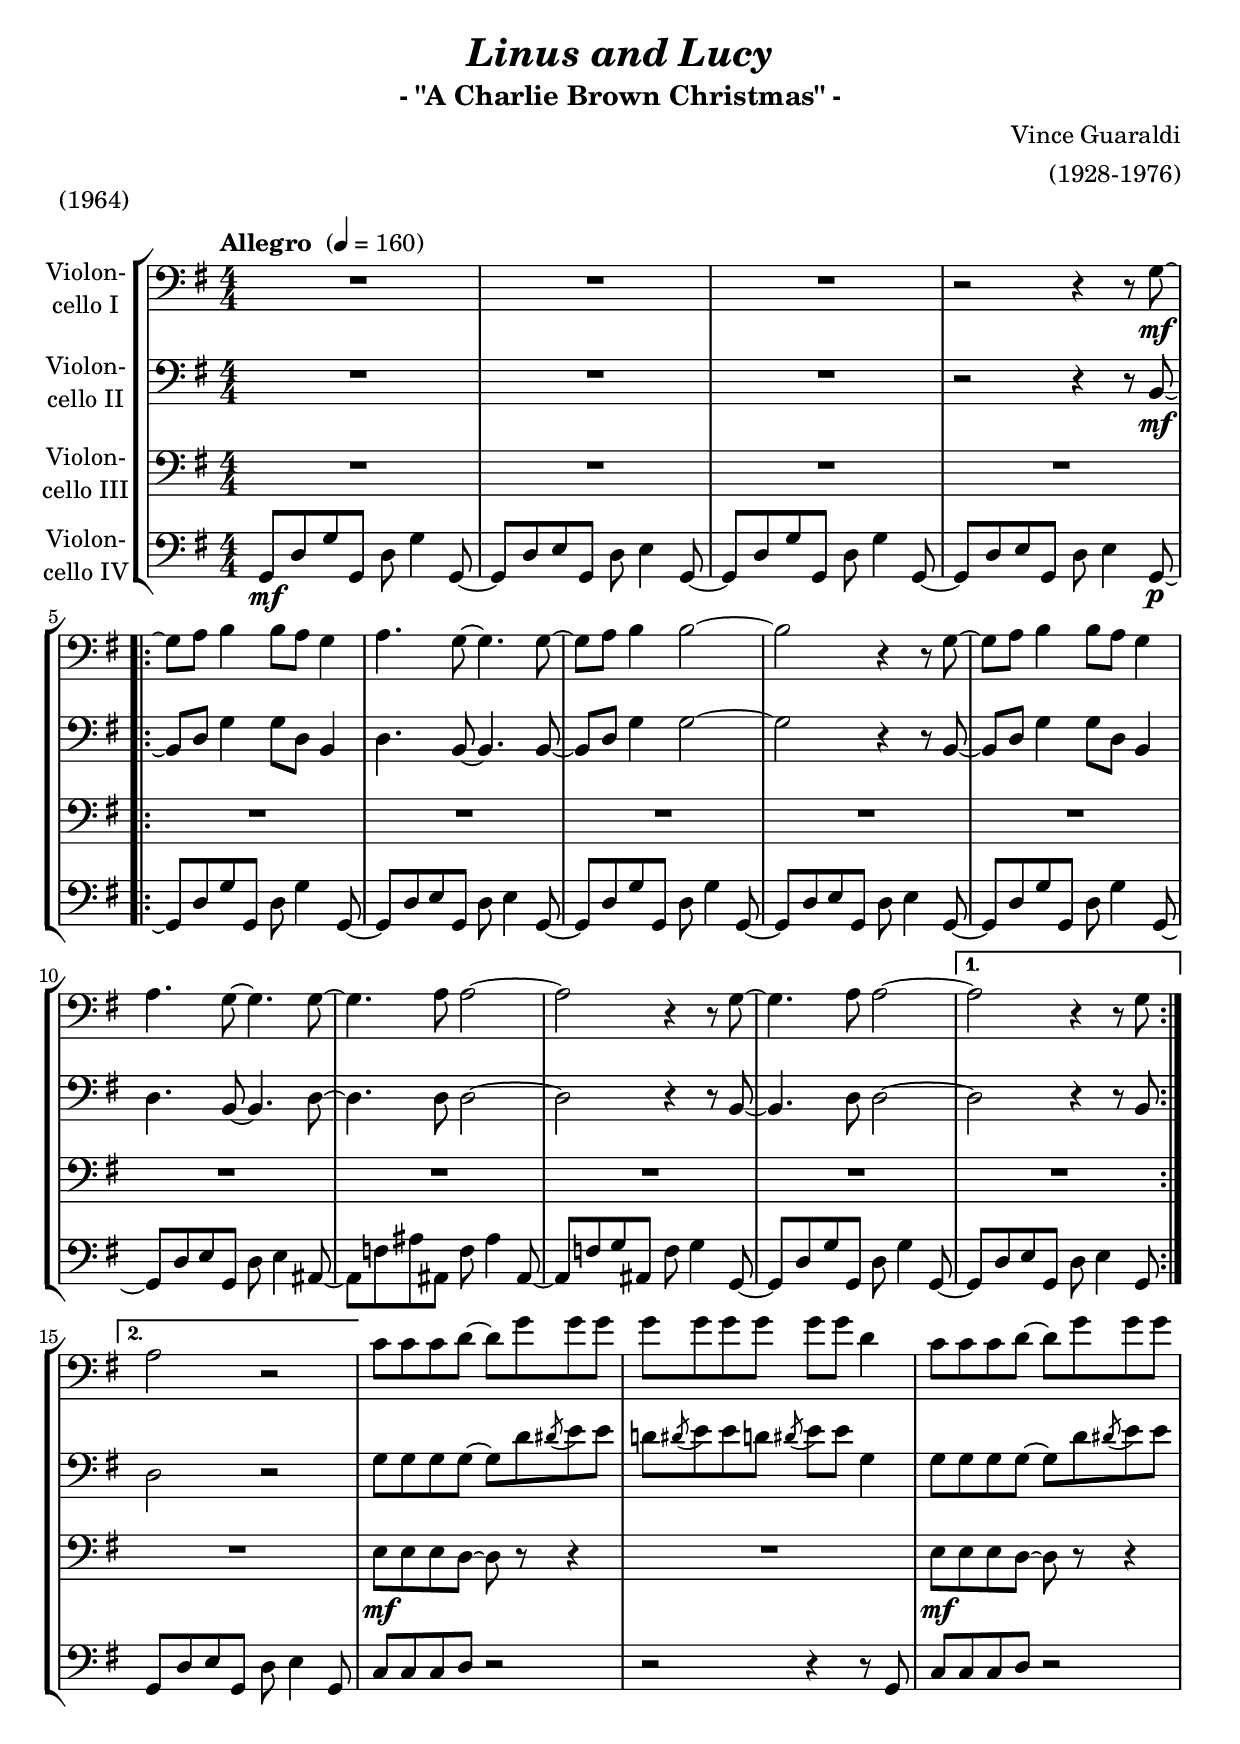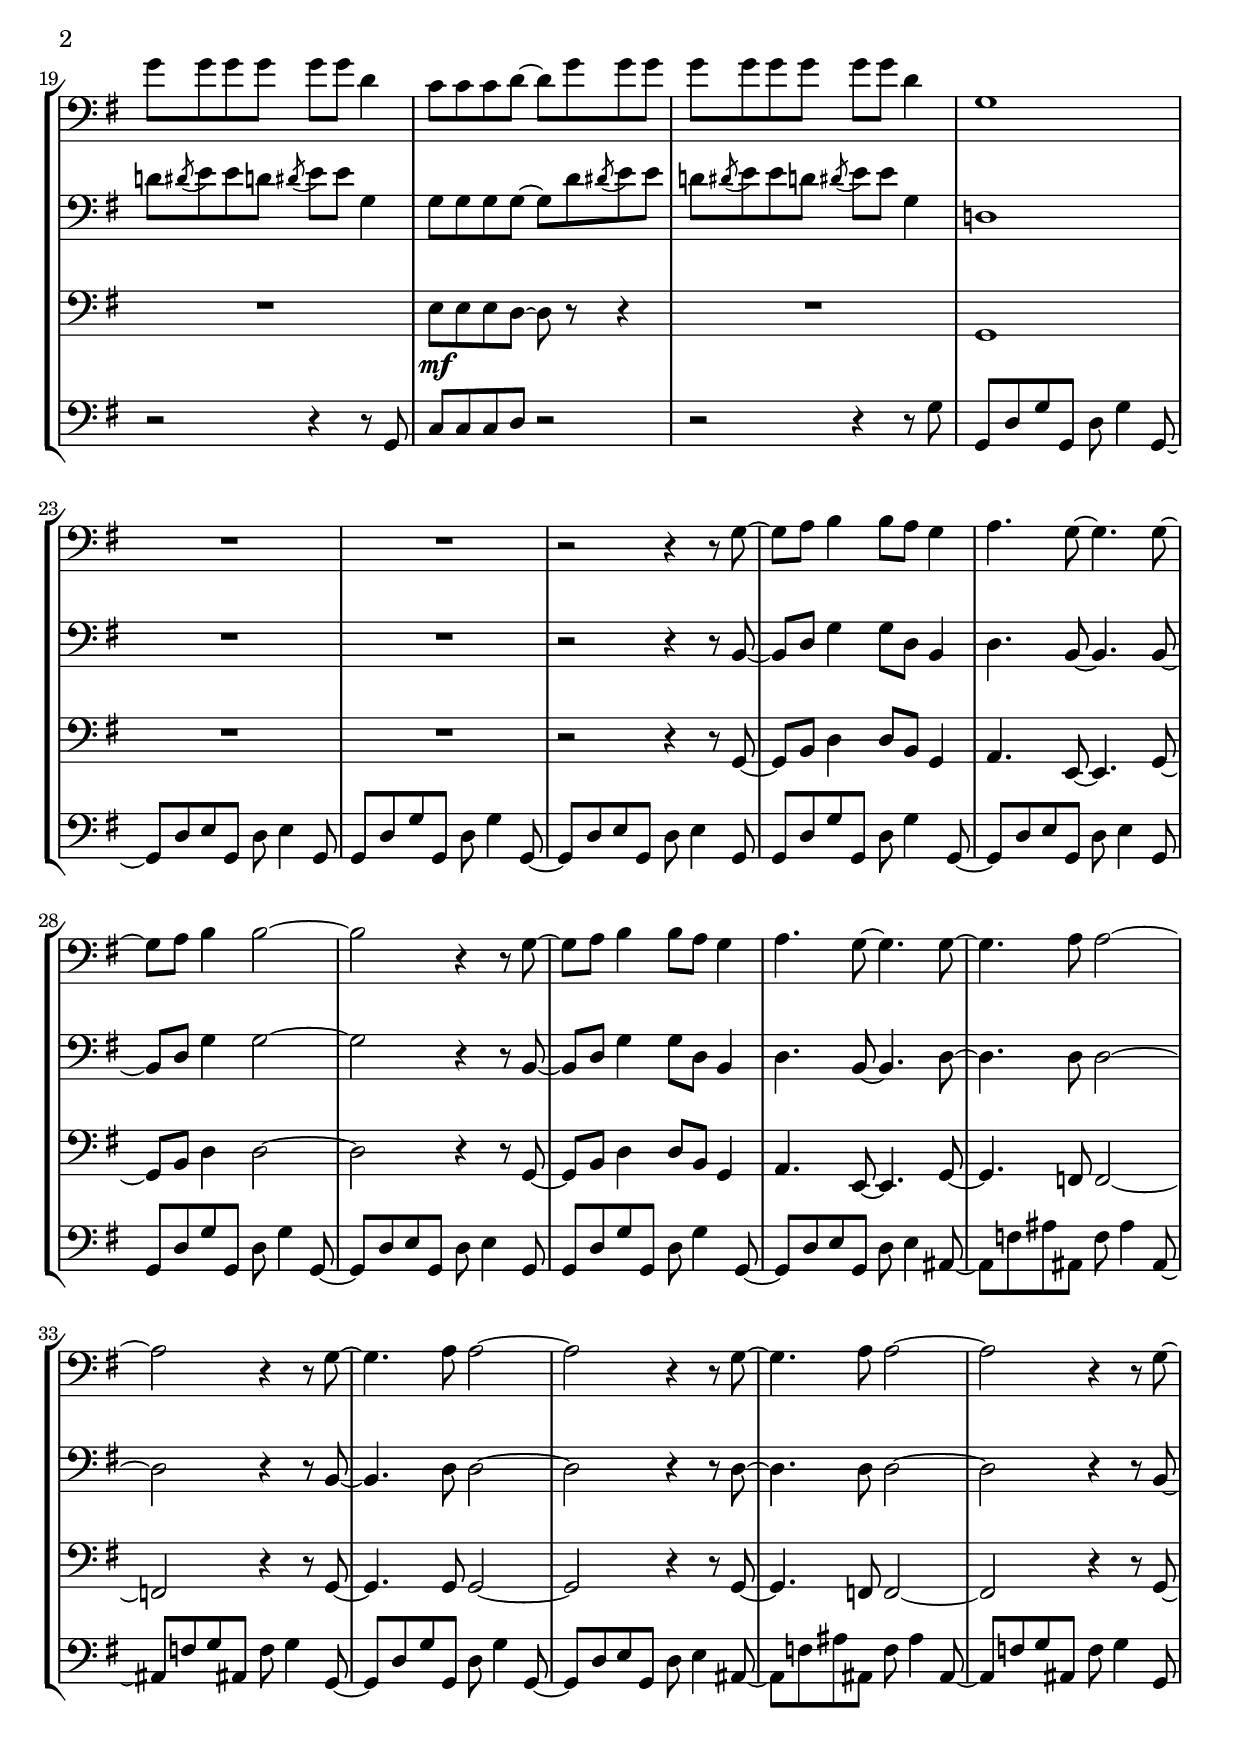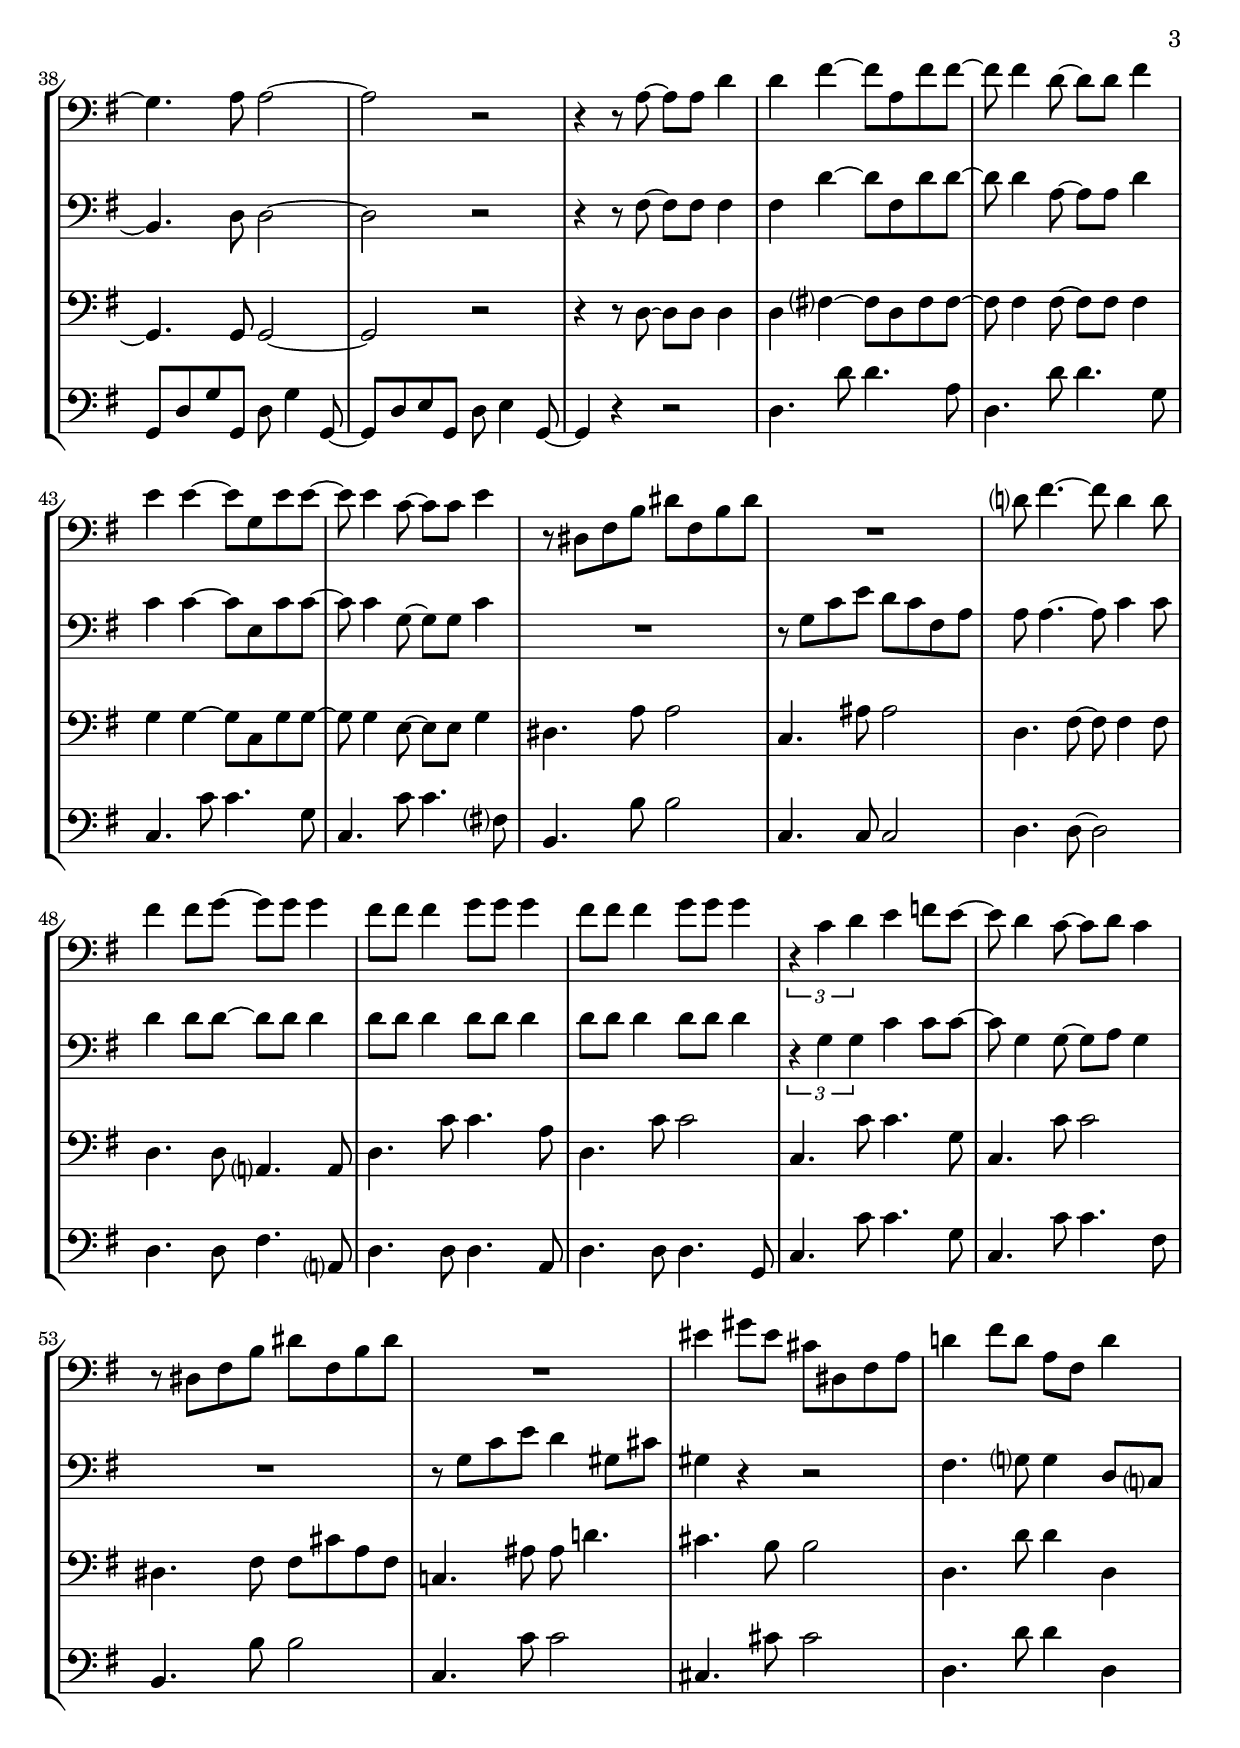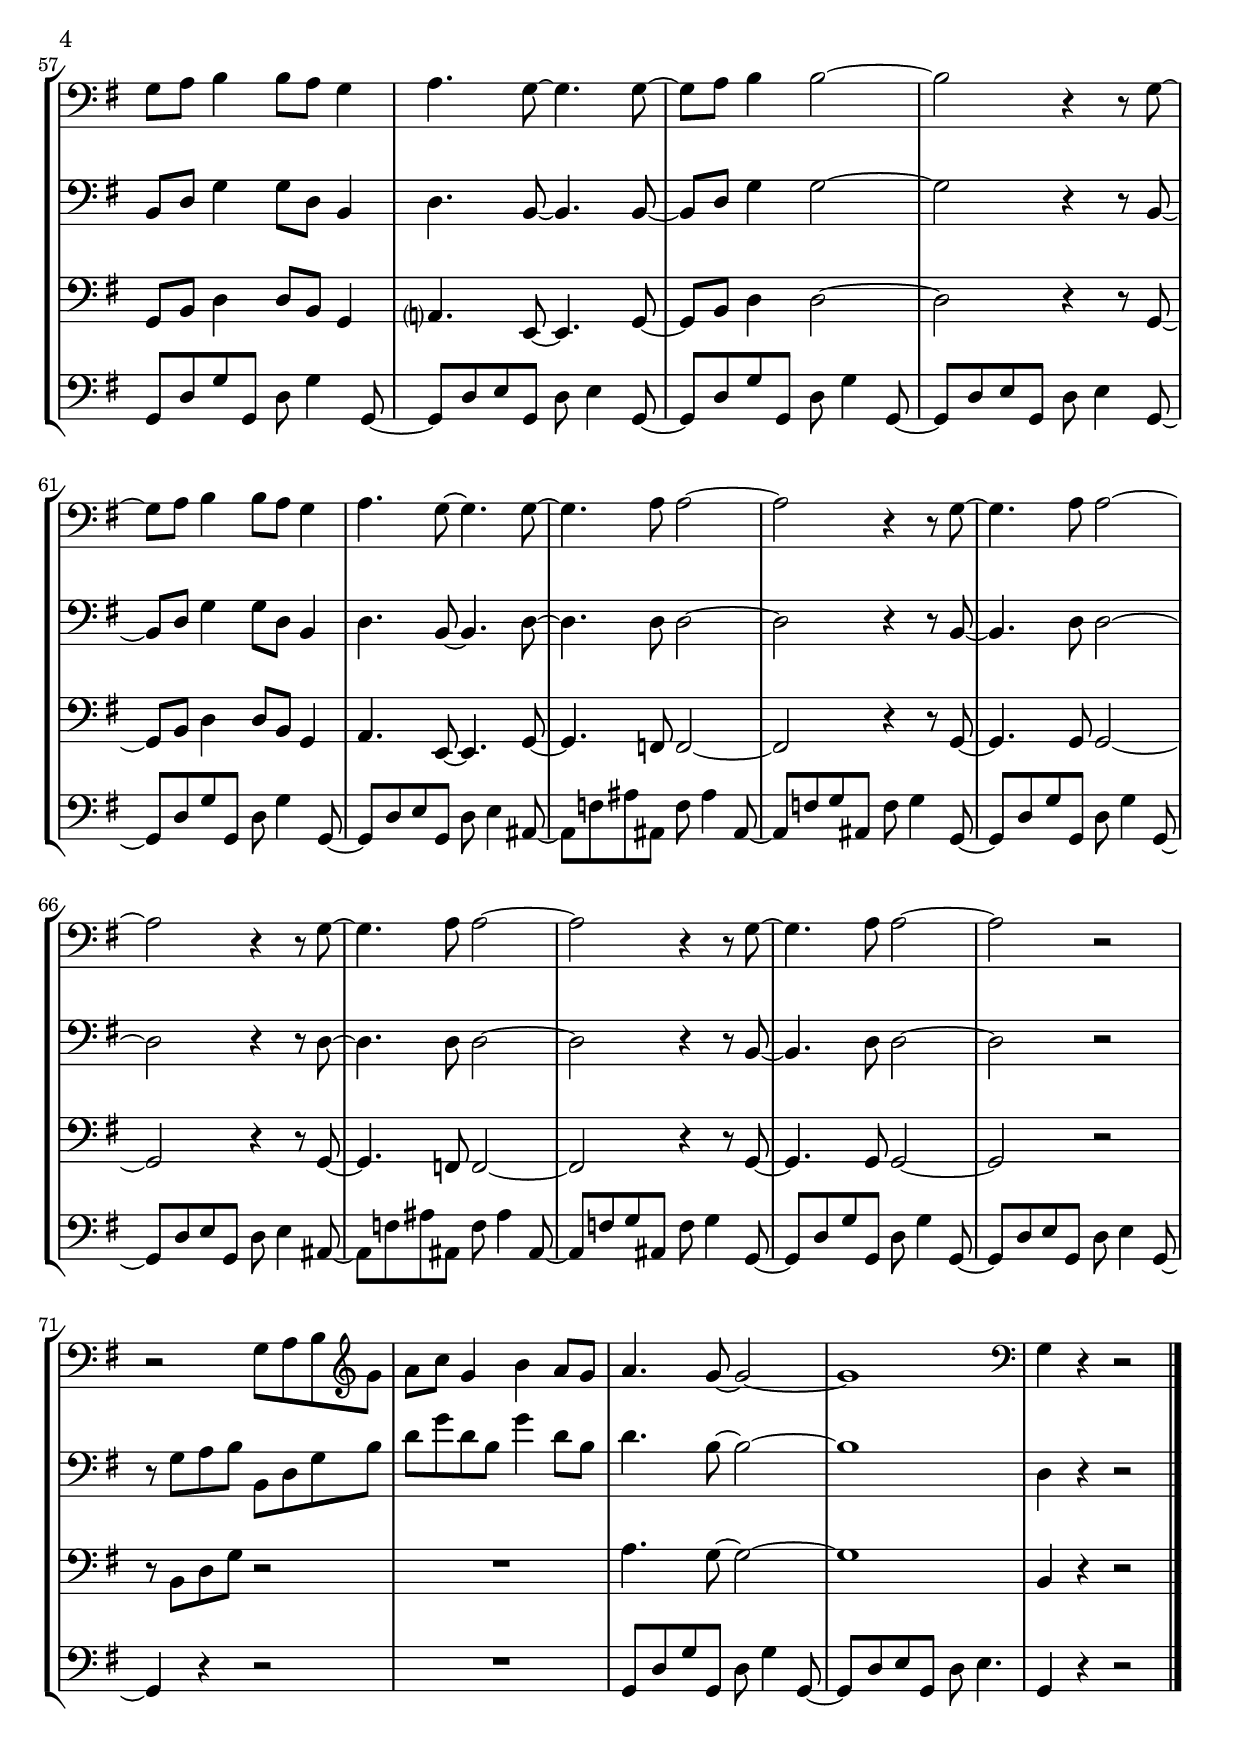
\version "2.18.2"
\include "deutsch.ly"
  
#(set-global-staff-size 21.25)

\header {
  title     = \markup \bold \italic "Linus and Lucy"
  subtitle  = "- \"A Charlie Brown Christmas\" -"
  composer  = "Vince Guaraldi"
  arranger  = "(1928-1976)"
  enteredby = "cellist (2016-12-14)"
  piece     = "(1964)"
}

voiceconsts = {
  \key f \major
  \time 4/4
  \clef "bass"
  \numericTimeSignature
  \compressFullBarRests
  % Set default beaming for all staves
%  \set Timing.beamExceptions = #'()
%  \set Timing.baseMoment     = #(ly:make-moment 1 4)
%  \set Timing.beatStructure  = #'(1 1 1)
  \tempo "Allegro " 4=160
}

% mifl = "flute"
mifl = "trombone"
% mist = "string ensemble 1"
mist = "bassoon"
%miba = "electric bass (finger)"
miba = "electric bass (pick)"
%miba = "harpsichord"
milo = "drawbar organ"

va = \relative c {
  \voiceconsts

  R1*3
  r2 r4 r8 f~\mf
  \repeat volta 2 {
    f g a4 a8 g f4
    g4. f8~ f4. f8~
    f g a4 a2~
    a r4 r8 f~
    f g a4 a8 g f4
    g4. f8~ f4. f8~

    f4. g8 g2~
    g r4 r8 f~
    f4. g8 g2~
  }
  \alternative {
    { g r4 r8 f }
    { g2 r }
  }
  
  \repeat unfold 3 {
    b8 b b c~ c f f f
    f f f f f f c4
  }
  f,1

  R1*2
  r2 r4 r8 f~
  f g a4 a8 g f4
  g4. f8~ f4. f8~
  f g a4 a2~
  a r4 r8 f~
  f g a4 a8 g f4
  g4. f8~ f4. f8~

  \repeat unfold 3 {
    f4. g8 g2~
    g r4 r8 f~
  }
    f4. g8 g2~
  g r
  r4 r8 g~ g g c4

  c e~ e8 g, e' e~
  e e4 c8~ c c e4
  d d~ d8 f, d' d~
  d d4 b8~ b b d4
  r8 cis, e a cis e, a cis
  R1

  c?8 e4.~ e8 c4 c8
  e4 e8 f~ f f f4
  e8 e e4 f8 f f4
  e8 e e4 f8 f f4
  \times 2/3 { r b, c } d es8 d~

  d c4 b8~ b c b4
  r8 cis, e a cis e, a cis
  R1
  dis4 fis8 dis h cis, e g
  c!4 e8 c g e c'4
  f,8 g a4 a8 g f4

  g4. f8~ f4. f8~
  f g a4 a2~
  a r4 r8 f~
  f g a4 a8 g f4
  g4. f8~ f4. f8~
  f4. g8 g2~
  g r4 r8 f~
  f4. g8 g2~

  g r4 r8 f~
  f4. g8 g2~
  g r4 r8 f~
  f4. g8 g2~
  g r
  r f8 g a \clef "treble" f'
  g b f4 a g8 f
  g4. f8~ f2~
  f1 \clef "bass"
  f,4 r r2 \bar "|."
}

vb = \relative c {
  \voiceconsts

  R1*3
  r2 r4 r8 a~\mf
  \repeat volta 2 {
    a c f4 f8 c a4
    c4. a8~ a4. a8~
    a c f4 f2~
    f r4 r8 a,~
    a c f4 f8 c a4

    c4. a8~ a4. c8~
    c4. c8 c2~
    c r4 r8 a~
    a4. c8 c2~
  }
  \alternative {
    { c r4 r8 a }
    { c2 r }
  }

  \repeat unfold 3 {
    f8 f f f~ f c' \acciaccatura cis d d
    c! \acciaccatura cis d d c \acciaccatura cis d d f,4
  }
  c!1
  R1*2
  r2 r4 r8 a~
  a c f4 f8 c a4

  c4. a8~ a4. a8~
  a c f4 f2~
  f r4 r8 a,~
  a c f4 f8 c a4
  c4. a8~ a4. c8~
  c4. c8 c2~
  c r4 r8 a~

  a4. c8 c2~
  c r4 r8 c~
  c4. c8 c2~
  c r4 r8 a~
  a4. c8 c2~
  c r
  r4 r8 e~ e e e4
  e c'~ c8 e, c' c~

  c c4 g8~ g g c4
  b b~ b8 d, b' b~
  b b4 f8~ f f8 b4
  R1
  r8 f b d c b e, g
  g g4.~ g8 b4 b8
  c4 c8 c~ c c c4
  c8 c c4 c8 c c4
  c8 c c4 c8 c c4
  \times 2/3 { r4 f, f } b b8 b~
  b f4 f8~ f g f4
  R1

  r8 f b d c4 fis,8 h
  fis4 r r2
  e4. f?8 f4 c8 b?
  a c f4 f8 c a4
  c4. a8~ a4. a8~
  a c f4 f2~
  f r4 r8 a,~

  a c f4 f8 c a4
  c4. a8~ a4. c8~
  c4. c8 c2~
  c r4 r8 a~
  a4. c8 c2~
  c r4 r8 c~
  c4. c8 c2~
  c r4 r8 a~

  a4. c8 c2~
  c r
  r8 f g a a, c f a
  c f c a f'4 c8 a
  c4. a8~ a2~
  a1
  c,4 r r2 \bar "|."
}

vc = \relative c {
  \voiceconsts

  R1*4
  \repeat volta 2 {
    R1*9
  }
  \alternative {
    { R1 }
    { R1 }
  }

  \repeat unfold 3 {
    d8\mf d d c~ c r r4
    R1
  }
  
  f,1
  R1*2
  r2 r4 r8 f~
  f a c4 c8 a f4
  g4. d8~ d4. f8~
  f a c4 c2~
  c r4 r8 f,~
  f a c4 c8 a f4

  g4. d8~ d4. f8~
  f4. es8 es2~
  es r4 r8 f~
  f4. f8 f2~
  f r4 r8 f~
  f4. es8 es2~
  es r4 r8 f~
  f4. f8 f2~

  f r
  r4 r8 c'~ c c c4
  c e?~ e8 c e e~
  e e4 e8~ e e e4
  f f~ f8 b, f' f~
  f f4 d8~ d d f4
  cis4. g'8 g2

  b,4. gis'8 gis2
  c,4. e8~ e e4 e8
  c4. c8 g?4. g8
  c4. b'8 b4. g8
  c,4. b'8 b2
  b,4. b'8 b4. f8
  b,4. b'8 b2

  cis,4. e8 e h' g e
  b!4. gis'8 gis c!4.
  h4. a8 a2
  c,4. c'8 c4 c,
  f,8 a c4 c8 a f4
  g?4. d8~ d4. f8~
  f a c4 c2~

  c r4 r8 f,~
  f a c4 c8 a f4
  g4. d8~ d4. f8~
  f4. es8 es2~
  es r4 r8 f~
  f4. f8 f2~
  f r4 r8 f~

  f4. es8 es2~
  es r4 r8 f~
  f4. f8 f2~
  f r
  r8 a c f r2
  R1
  g4. f8~ f2~
  f1
  a,4 r r2 \bar "|."
}

vd = \relative c, {
  \voiceconsts

  f8\mf c' f f, c' f4 f,8~
  f c' d f, c' d4 f,8~
  f c' f f, c' f4 f,8~
  f c' d f, c' d4 f,8~\p
  
  \repeat volta 2 {
    \repeat unfold 2 {
      f c' f f, c' f4 f,8~
      f c' d f, c' d4 f,8~
    }
  
    f c' f f, c' f4 f,8~
    f c' d f, c' d4 gis,8~
    
    gis es' gis gis, es' gis4 gis,8~
    gis es' f gis, es' f4 f,8~
    f c' f f, c' f4 f,8~
  }
  \alternative {
    { f c' d f, c' d4 f,8 }
    { f c' d f, c' d4 f,8 }
  }
  b b b c r2
  \repeat unfold 2 {
    r2 r4 r8 f,
    b b b c r2
  }
  r r4 r8 f
  f, c' f f, c' f4 f,8~
  
  \repeat unfold 4 {  
    f c' d f, c' d4 f,8
    f c' f f, c' f4 f,8~
  }
  f c' d f, c' d4 gis,8~

  gis es' gis gis, es' gis4 gis,8~
  gis es' f gis, es' f4 f,8~
  f c' f f, c' f4 f,8~
  f c' d f, c' d4 gis,8~

  gis es' gis gis, es' gis4 gis,8~
  gis es' f gis, es' f4 f,8
  f c' f f, c' f4 f,8~
  f c' d f, c' d4 f,8~
  f4 r r2

  c'4. c'8 c4. g8
  c,4. c'8 c4. f,8
  b,4. b'8 b4. f8
  b,4. b'8 b4. e,?8
  a,4. a'8 a2
  b,4. b8 b2
  c4. c8~ c2

  c4. c8 e4. g,?8
  c4. c8 c4. g8
  c4. c8 c4. f,8
  b4. b'8 b4. f8
  b,4. b'8 b4. e,8
  a,4. a'8 a2
  b,4. b'8 b2

  h,4. h'8 h2
  c,4. c'8 c4 c,
  f,8 c' f f, c' f4 f,8~
  \repeat unfold 2 {
    f c' d f, c' d4 f,8~
    f c' f f, c' f4 f,8~
  }
  f c' d f, c' d4 gis,8~
  gis es' gis gis, es'8 gis4 gis,8~

  gis es' f gis, es' f4 f,8~
  f c' f f, c' f4 f,8~
  f c' d f, c' d4 gis,8~
  gis es' gis gis, es' gis4 gis,8~

  gis es' f gis, es' f4 f,8~
  f c' f f, c' f4 f,8~
  f c' d f, c' d4 f,8~
  f4 r r2
  R1
  f8 c' f f, c' f4 f,8~
  f c' d f, c' d4.
  f,4 r r2 \bar "|."
}


music = \new StaffGroup <<
      \new Staff {
	\set Staff.midiInstrument = \mifl
	\set Staff.instrumentName = \markup \center-column { "Violon-" "cello I" }
	\transpose f g { \va }
      }

      \new Staff {
	\set Staff.midiInstrument = \mist
	\set Staff.instrumentName = \markup \center-column { "Violon-" "cello II" }
	\transpose f g { \vb }
      }

      \new Staff {
	\set Staff.midiInstrument = \mist
	\set Staff.instrumentName = \markup \center-column { "Violon-" "cello III" }
	\transpose f g { \vc }
      }

      \new Staff {
	\set Staff.midiInstrument = \miba
	\set Staff.instrumentName = \markup \center-column { "Violon-" "cello IV" }
	\transpose f g { \vd }
      }
>>

\book {
  \score {
    \music
    \layout {}
  }

  \score {
    \unfoldRepeats \music

    \midi {
      \context {
        \Score
      }
    }
  }
}
